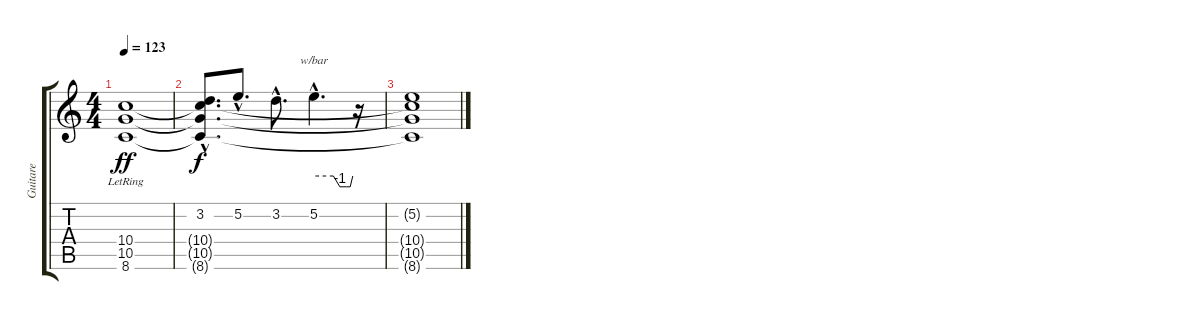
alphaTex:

\track ("Guitare" "Guitare") {instrument electricguitarclean}
\staff {score tabs}
\tuning (E4 B3 G3 D3 A2 E2) {hide}
\ts (4 4)
\tempo 123
\clef g2
\ks c
(10.4{lr} 10.5{lr} 8.6{lr}).1{dy ff} |
(3.2{hac} 10.4{hac t} 10.5{hac t} 8.6{hac t}).8{d dy f} 5.2{hac}.8{d} 3.2{hac}.8{d} 5.2{hac}.4{d tbe (custom default 0 0 30 0 40 -4 50 -4 56 -4 60 0)} r.16 |
(5.2{t} 10.4{t} 10.5{t} 8.6{t}).1
